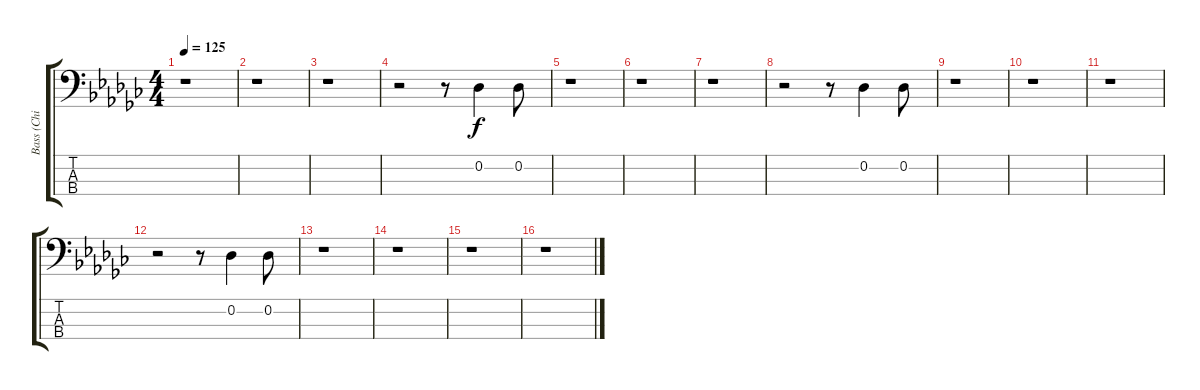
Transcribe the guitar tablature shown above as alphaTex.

\track ("Bass (Chi Cheng)" "Bass (Chi ") {instrument fretlessbass}
\staff {score tabs}
\tuning (Gb2 Db2 Ab1 Db1) {hide}
\ts (4 4)
\tempo 125
\clef f4
\ks gb
r.1{dy f instrument fretlessbass} |
r.1 |
r.1 |
r.2 r.8 0.2.4 0.2.8 |
r.1 |
r.1 |
r.1 |
r.2 r.8 0.2.4 0.2.8 |
r.1 |
r.1 |
r.1 |
r.2 r.8 0.2.4 0.2.8 |
r.1 |
r.1 |
r.1 |
r.1
